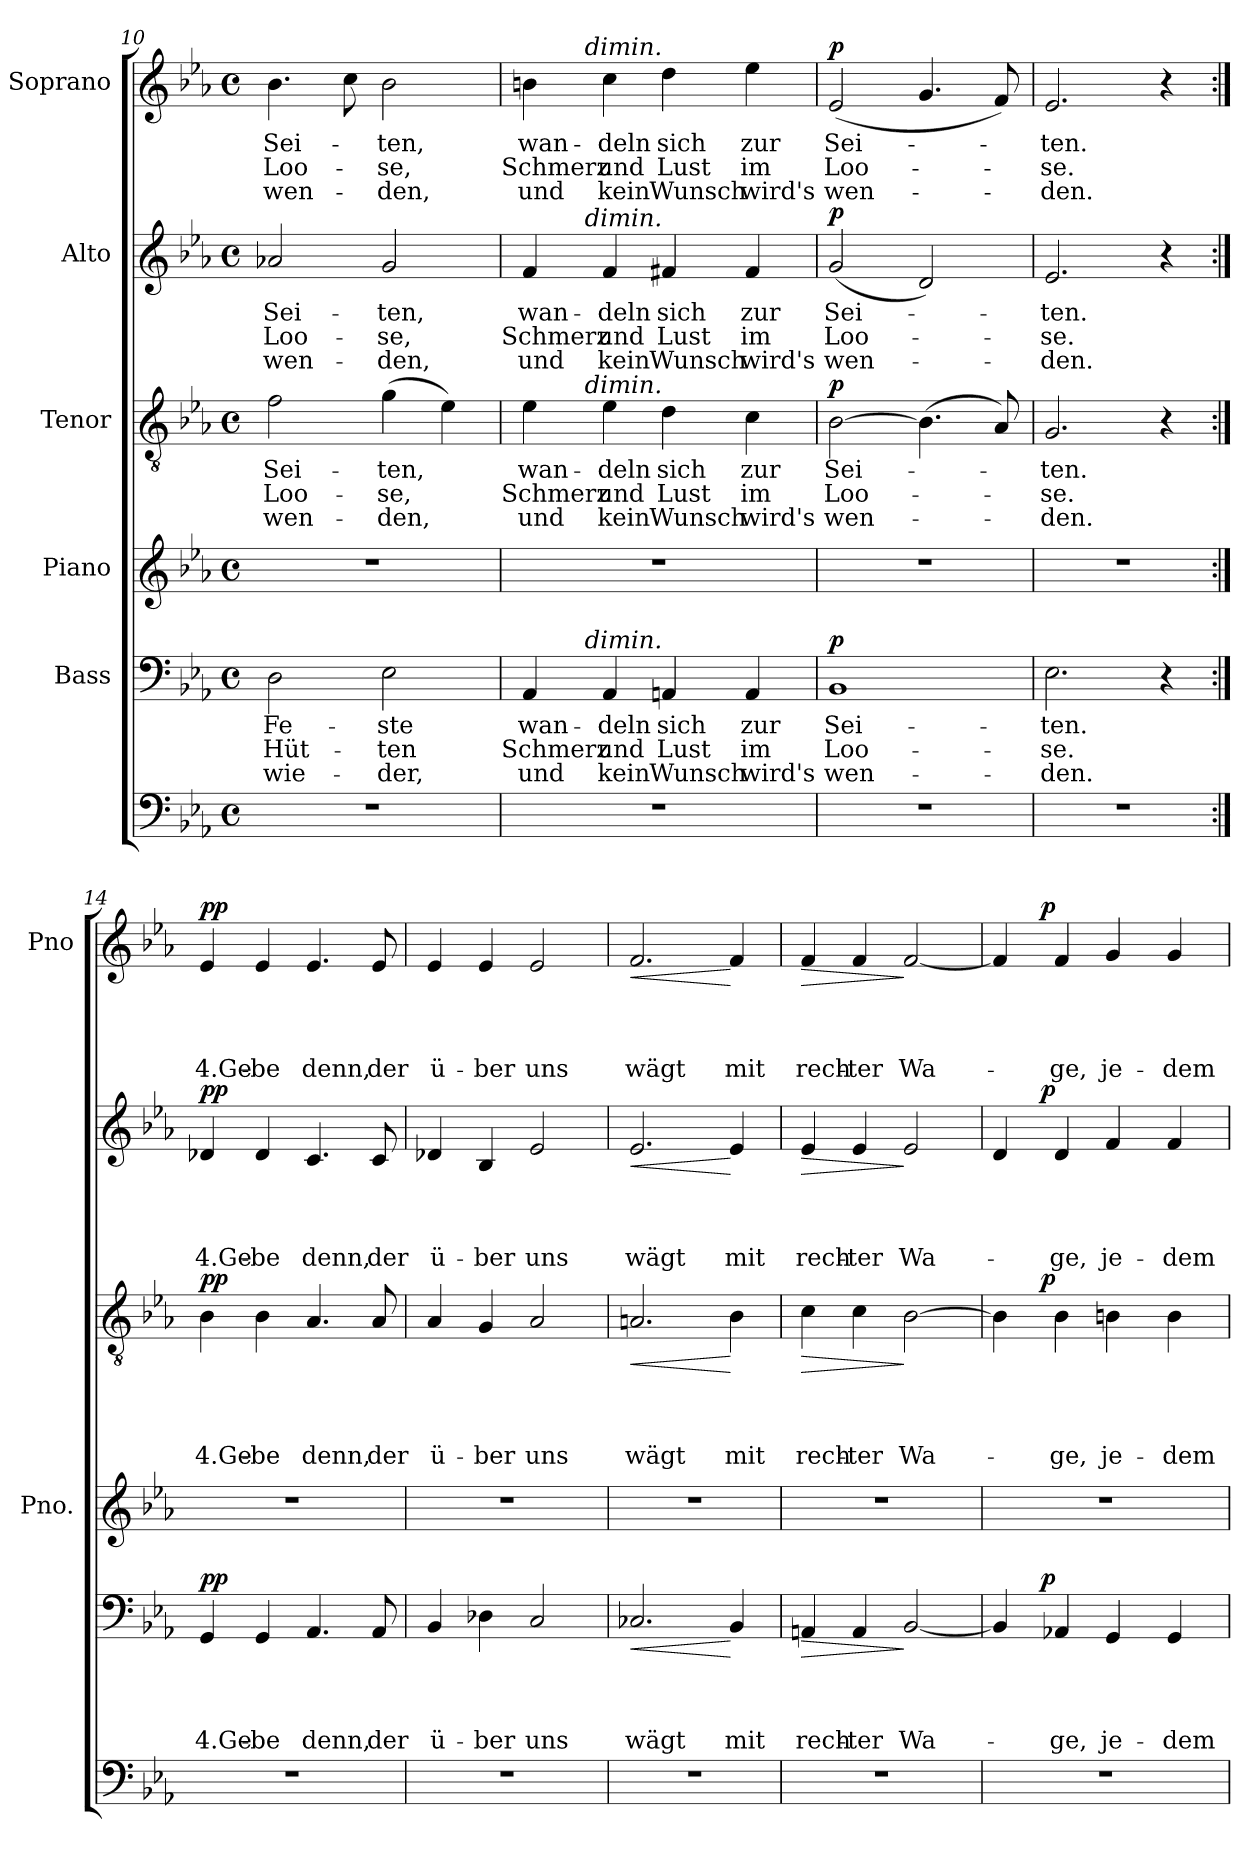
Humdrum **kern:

**kern	**kern	**text	**text	**text	**text	**dynam	**kern	**kern	**text	**text	**text	**text	**dynam	**kern	**text	**text	**text	**text	**dynam	**kern	**text	**text	**text	**text	**dynam
*part6	*part5	*part5	*part5	*part5	*part5	*part5	*part4	*part3	*part3	*part3	*part3	*part3	*part3	*part2	*part2	*part2	*part2	*part2	*part2	*part1	*part1	*part1	*part1	*part1	*part1
*staff6	*staff5	*staff5	*staff5	*staff5	*staff5	*staff5	*staff4	*staff3	*staff3	*staff3	*staff3	*staff3	*staff3	*staff2	*staff2	*staff2	*staff2	*staff2	*staff2	*staff1	*staff1	*staff1	*staff1	*staff1	*staff1
*	*I"Bass	*	*	*	*	*	*I"Piano	*I"Tenor	*	*	*	*	*	*I"Alto	*	*	*	*	*	*I"Soprano	*	*	*	*	*
*	*	*	*	*	*	*	*I'Pno.	*	*	*	*	*	*	*	*	*	*	*	*	*I'Pno	*	*	*	*	*
*clefF4	*clefF4	*	*	*	*	*	*clefG2	*clefGv2	*	*	*	*	*	*clefG2	*	*	*	*	*	*clefG2	*	*	*	*	*
*k[b-e-a-]	*k[b-e-a-]	*	*	*	*	*	*k[b-e-a-]	*k[b-e-a-]	*	*	*	*	*	*k[b-e-a-]	*	*	*	*	*	*k[b-e-a-]	*	*	*	*	*
*E-:	*E-:	*	*	*	*	*	*E-:	*E-:	*	*	*	*	*	*E-:	*	*	*	*	*	*E-:	*	*	*	*	*
*M4/4	*M4/4	*	*	*	*	*	*M4/4	*M4/4	*	*	*	*	*	*M4/4	*	*	*	*	*	*M4/4	*	*	*	*	*
*met(c)	*met(c)	*	*	*	*	*	*met(c)	*met(c)	*	*	*	*	*	*met(c)	*	*	*	*	*	*met(c)	*	*	*	*	*
=10	=10	=10	=10	=10	=10	=10	=10	=10	=10	=10	=10	=10	=10	=10	=10	=10	=10	=10	=10	=10	=10	=10	=10	=10	=10
1r	2D\	Fe-	Hüt-	wie-	.	.	1r	2f\	Sei-	Loo-	wen-	.	.	2a-X/	Sei-	Loo-	wen-	.	.	4.b-\	Sei-	Loo-	wen-	.	.
.	.	.	.	.	.	.	.	.	.	.	.	.	.	.	.	.	.	.	.	8cc\	.	.	.	.	.
.	2E-\	-ste	-ten	-der,	.	.	.	(4g\	-ten,	-se,	-den,	.	.	2g/	-ten,	-se,	-den,	.	.	2b-\	-ten,	-se,	-den,	.	.
.	.	.	.	.	.	.	.	4e-\)	.	.	.	.	.	.	.	.	.	.	.	.	.	.	.	.	.
!!LO:PB:g=z
=11	=11	=11	=11	=11	=11	=11	=11	=11	=11	=11	=11	=11	=11	=11	=11	=11	=11	=11	=11	=11	=11	=11	=11	=11	=11
*	*^	*	*	*	*	*	*	*^	*	*	*	*	*	*^	*	*	*	*	*	*^	*	*	*	*	*
1r	4AA-/	8..ryy	wan-	Schmerz	und	.	.	1r	4e-\	8..ryy	wan-	Schmerz	und	.	.	4f/	8..ryy	wan-	Schmerz	und	.	.	4bn\	8..ryy	wan-	Schmerz	und	.	.
!	!	!	!	!	!	!	!	!	!	!	!	!	!	!	!	!	!	!	!	!	!	!	!	!LO:TX:a:i:t=dimin.	!	!	!	!	!
!	!	!	!	!	!	!	!	!	!	!	!	!	!	!	!	!	!LO:TX:a:i:t=dimin.	!	!	!	!	!	!	!	!	!	!	!	!
!	!	!	!	!	!	!	!	!	!	!LO:TX:a:i:t=dimin.	!	!	!	!	!	!	!	!	!	!	!	!	!	!	!	!	!	!	!
!	!	!LO:TX:a:i:t=dimin.	!	!	!	!	!	!	!	!	!	!	!	!	!	!	!	!	!	!	!	!	!	!	!	!	!	!	!
.	.	2ryy	.	.	.	.	.	.	.	2ryy	.	.	.	.	.	.	2ryy	.	.	.	.	.	.	2ryy	.	.	.	.	.
.	4AA-/	.	-deln	und	kein	.	.	.	4e-\	.	-deln	und	kein	.	.	4f/	.	-deln	und	kein	.	.	4cc\	.	-deln	und	kein	.	.
.	4AAn/	.	sich	Lust	Wunsch	.	.	.	4d\	.	sich	Lust	Wunsch	.	.	4f#X/	.	sich	Lust	Wunsch	.	.	4dd\	.	sich	Lust	Wunsch	.	.
.	.	4ryy	.	.	.	.	.	.	.	4ryy	.	.	.	.	.	.	4ryy	.	.	.	.	.	.	4ryy	.	.	.	.	.
.	4AA/	.	zur	im	wird's	.	.	.	4c\	.	zur	im	wird's	.	.	4f#/	.	zur	im	wird's	.	.	4ee-\	.	zur	im	wird's	.	.
.	.	32ryy	.	.	.	.	.	.	.	32ryy	.	.	.	.	.	.	32ryy	.	.	.	.	.	.	32ryy	.	.	.	.	.
=12	=12	=12	=12	=12	=12	=12	=12	=12	=12	=12	=12	=12	=12	=12	=12	=12	=12	=12	=12	=12	=12	=12	=12	=12	=12	=12	=12	=12	=12
!	!	!	!	!	!	!	!LO:DY:a	!	!	!	!	!	!	!	!LO:DY:a	!	!	!	!	!	!	!LO:DY:a	!	!	!	!	!	!	!LO:DY:a
*	*	*	*	*	*	*	*	*	*v	*v	*	*	*	*	*	*	*	*	*	*	*	*	*v	*v	*	*	*	*	*
*	*v	*v	*	*	*	*	*	*	*	*	*	*	*	*	*v	*v	*	*	*	*	*	*	*	*	*	*	*
1r	1BB-	Sei-	Loo-	wen-	.	p	1r	[2B-\	Sei-	Loo-	wen-	.	p	(2g/	Sei-	Loo-	wen-	.	p	(2e-/	Sei-	Loo-	wen-	.	p
.	.	.	.	.	.	.	.	(4.B-\]	.	.	.	.	.	2d/)	.	.	.	.	.	4.g/	.	.	.	.	.
.	.	.	.	.	.	.	.	8A-/)	.	.	.	.	.	.	.	.	.	.	.	8f/)	.	.	.	.	.
=13	=13	=13	=13	=13	=13	=13	=13	=13	=13	=13	=13	=13	=13	=13	=13	=13	=13	=13	=13	=13	=13	=13	=13	=13	=13
1r	2.E-\	-ten.	-se.	-den.	.	.	1r	2.G/	-ten.	-se.	-den.	.	.	2.e-/	-ten.	-se.	-den.	.	.	2.e-/	-ten.	-se.	-den.	.	.
.	4r	.	.	.	.	.	.	4r	.	.	.	.	.	4r	.	.	.	.	.	4r	.	.	.	.	.
=14:|!	=14:|!	=14:|!	=14:|!	=14:|!	=14:|!	=14:|!	=14:|!	=14:|!	=14:|!	=14:|!	=14:|!	=14:|!	=14:|!	=14:|!	=14:|!	=14:|!	=14:|!	=14:|!	=14:|!	=14:|!	=14:|!	=14:|!	=14:|!	=14:|!	=14:|!
!	!	!	!	!	!	!LO:DY:a	!	!	!	!	!	!	!LO:DY:a	!	!	!	!	!	!LO:DY:a	!	!	!	!	!	!LO:DY:a
1r	4GG/	.	.	.	4.Ge-	pp	1r	4B-\	.	.	.	4.Ge-	pp	4d-X/	.	.	.	4.Ge-	pp	4e-/	.	.	.	4.Ge-	pp
.	4GG/	.	.	.	-be	.	.	4B-\	.	.	.	-be	.	4d-/	.	.	.	-be	.	4e-/	.	.	.	-be	.
.	4.AA-/	.	.	.	denn,	.	.	4.A-/	.	.	.	denn,	.	4.c/	.	.	.	denn,	.	4.e-/	.	.	.	denn,	.
.	8AA-/	.	.	.	der	.	.	8A-/	.	.	.	der	.	8c/	.	.	.	der	.	8e-/	.	.	.	der	.
=15	=15	=15	=15	=15	=15	=15	=15	=15	=15	=15	=15	=15	=15	=15	=15	=15	=15	=15	=15	=15	=15	=15	=15	=15	=15
1r	4BB-/	.	.	.	ü-	.	1r	4A-/	.	.	.	ü-	.	4d-X/	.	.	.	ü-	.	4e-/	.	.	.	ü-	.
.	4D-X\	.	.	.	-ber	.	.	4G/	.	.	.	-ber	.	4B-/	.	.	.	-ber	.	4e-/	.	.	.	-ber	.
.	2C/	.	.	.	uns	.	.	2A-/	.	.	.	uns	.	2e-/	.	.	.	uns	.	2e-/	.	.	.	uns	.
=16	=16	=16	=16	=16	=16	=16	=16	=16	=16	=16	=16	=16	=16	=16	=16	=16	=16	=16	=16	=16	=16	=16	=16	=16	=16
!	!	!	!	!	!	!LO:HP:b	!	!	!	!	!	!	!LO:HP:b	!	!	!	!	!	!LO:HP:b	!	!	!	!	!	!LO:HP:b
1r	2.C-X/	.	.	.	wägt	<	1r	2.An/	.	.	.	wägt	<	2.e-/	.	.	.	wägt	<	2.f/	.	.	.	wägt	<
.	4BB-/	.	.	.	mit	[	.	4B-\	.	.	.	mit	[	4e-/	.	.	.	mit	[	4f/	.	.	.	mit	[
!!LO:LB:g=z
=17	=17	=17	=17	=17	=17	=17	=17	=17	=17	=17	=17	=17	=17	=17	=17	=17	=17	=17	=17	=17	=17	=17	=17	=17	=17
!	!	!	!	!	!	!LO:HP:b	!	!	!	!	!	!	!LO:HP:b	!	!	!	!	!	!LO:HP:b	!	!	!	!	!	!LO:HP:b
1r	4AAn/	.	.	.	rech-	>	1r	4c\	.	.	.	rech-	>	4e-/	.	.	.	rech-	>	4f/	.	.	.	rech-	>
.	4AA/	.	.	.	-ter	.	.	4c\	.	.	.	-ter	.	4e-/	.	.	.	-ter	.	4f/	.	.	.	-ter	.
.	[2BB-/	.	.	.	Wa-	]	.	[2B-\	.	.	.	Wa-	]	2e-/	.	.	.	Wa-	]	[2f/	.	.	.	Wa-	]
=18	=18	=18	=18	=18	=18	=18	=18	=18	=18	=18	=18	=18	=18	=18	=18	=18	=18	=18	=18	=18	=18	=18	=18	=18	=18
*	*^	*	*	*	*	*	*	*^	*	*	*	*	*	*^	*	*	*	*	*	*^	*	*	*	*	*
1r	4BB-/]	8..ryy	.	.	.	.	.	1r	4B-\]	8..ryy	.	.	.	.	.	4d/	8..ryy	.	.	.	.	.	4f/]	8..ryy	.	.	.	.	.
!	!	!	!	!	!	!	!LO:DY:a	!	!	!	!	!	!	!	!LO:DY:a	!	!	!	!	!	!	!LO:DY:a	!	!	!	!	!	!	!LO:DY:a
.	.	2ryy	.	.	.	.	p	.	.	2ryy	.	.	.	.	p	.	2ryy	.	.	.	.	p	.	2ryy	.	.	.	.	p
.	4AA-X/	.	.	.	.	-ge,	.	.	4B-\	.	.	.	.	-ge,	.	4d/	.	.	.	.	-ge,	.	4f/	.	.	.	.	-ge,	.
.	4GG/	.	.	.	.	je-	.	.	4Bn\	.	.	.	.	je-	.	4f/	.	.	.	.	je-	.	4g/	.	.	.	.	je-	.
.	.	4ryy	.	.	.	.	.	.	.	4ryy	.	.	.	.	.	.	4ryy	.	.	.	.	.	.	4ryy	.	.	.	.	.
.	4GG/	.	.	.	.	-dem	.	.	4B\	.	.	.	.	-dem	.	4f/	.	.	.	.	-dem	.	4g/	.	.	.	.	-dem	.
.	.	32ryy	.	.	.	.	.	.	.	32ryy	.	.	.	.	.	.	32ryy	.	.	.	.	.	.	32ryy	.	.	.	.	.
*	*	*	*	*	*	*	*	*	*v	*v	*	*	*	*	*	*	*	*	*	*	*	*	*v	*v	*	*	*	*	*
*	*v	*v	*	*	*	*	*	*	*	*	*	*	*	*	*v	*v	*	*	*	*	*	*	*	*	*	*	*
=	=	=	=	=	=	=	=	=	=	=	=	=	=	=	=	=	=	=	=	=	=	=	=	=	=
*-	*-	*-	*-	*-	*-	*-	*-	*-	*-	*-	*-	*-	*-	*-	*-	*-	*-	*-	*-	*-	*-	*-	*-	*-	*-
